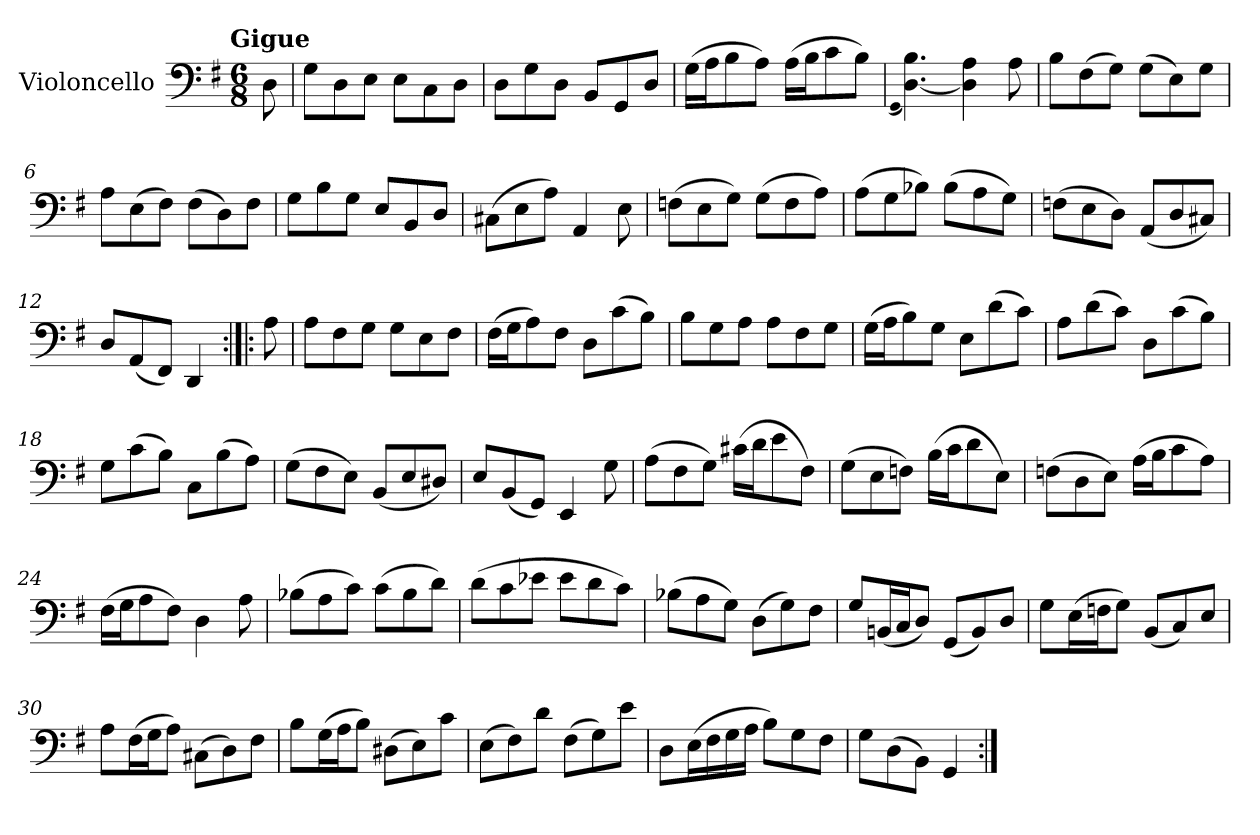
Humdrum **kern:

**kern
*part1
*staff1
*I"Violoncello
*I'Vc
*clefF4
*k[f#]
!!LO:TX:omd:t=Gigue
*M6/8
*MM144
=
8D\
=1
8G\L
8D\
8E\J
8E\L
8C\
8D\J
=2
8D\L
8G\
8D\J
8BB/L
8GG/
8D/J
=3
(16G\LL
16A\J
8B\
8A\J)
(16A\LL
16B\J
8c\
8B\J)
=4
(qGG
[4.D\ 4.B\)
4D]\ 4A\
8A\
=5
8B\L
(8F#\
8G\J)
(8G\L
8E\)
8G\J
=6
8A\L
(8E\
8F#\J)
(8F#\L
8D\)
8F#\J
=7
8G\L
8B\
8G\J
8E/L
8BB/
8D/J
=8
(8C#X\L
8E\
8A\J)
4AA/
8E\
=9
(8Fn\L
8E\
8G\J)
(8G\L
8F\
8A\J)
=10
(8A\L
8G\
8B-X\J)
(8B-\L
8A\
8G\J)
=11
(8Fn\L
8E\
8D\J)
(8AA/L
8D/
8C#X/J)
=12
8D/L
(8AA/
8FF#/J)
4DD/
=:|!|:
8A\
=13
8A\L
8F#\
8G\J
8G\L
8E\
8F#\J
=14
(16F#\LL
16G\J
8A\)
8F#\J
8D\L
(8c\
8B\J)
=15
8B\L
8G\
8A\J
8A\L
8F#\
8G\J
=16
(16G\LL
16A\J
8B\)
8G\J
8E\L
(8d\
8c\J)
=17
8A\L
(8d\
8c\J)
8D\L
(8c\
8B\J)
=18
8G\L
(8c\
8B\J)
8C\L
(8B\
8A\J)
=19
(8G\L
8F#\
8E\J)
(8BB/L
8E/
8D#X/J)
=20
8E/L
(8BB/
8GG/J)
4EE/
8G\
=21
(8A\L
8F#\
8G\J)
(16c#X\LL
16d\J
8e\
8F#\J)
=22
(8G\L
8E\
8Fn\J)
(16B\LL
16c\J
8d\
8E\J)
=23
(8Fn\L
8D\
8E\J)
(16A\LL
16B\J
8c\
8A\J)
=24
(16F#\LL
16G\J
8A\
8F#\J)
4D\
8A\
=25
(8B-X\L
8A\
8c\J)
(8c\L
8B-\
8d\J)
=26
(8d\L
8c\
8e-X\J
8e-\L
8d\
8c\J)
=27
(8B-X\L
8A\
8G\J)
(8D\L
8G\)
8F#\J
=28
8G/L
(16BBn/L
16C/J
8D/J)
(8GG/L
8BB/)
8D/J
=29
8G\L
(16E\L
16Fn\J
8G\J)
(8BB/L
8C/)
8E/J
=30
8A\L
(16F#\L
16G\J
8A\J)
(8C#X\L
8D\)
8F#\J
=31
8B\L
(16G\L
16A\J
8B\J)
(8D#X\L
8E\)
8c\J
=32
(8E\L
8F#\)
8d\J
(8F#\L
8G\)
8e\J
=33
8D\L
(16E\L
16F#\
16G\
16A\JJ
8B\L)
8G\
8F#\J
=34
8G\L
(8D\
8BB\J)
4GG/
=:|!
*-
